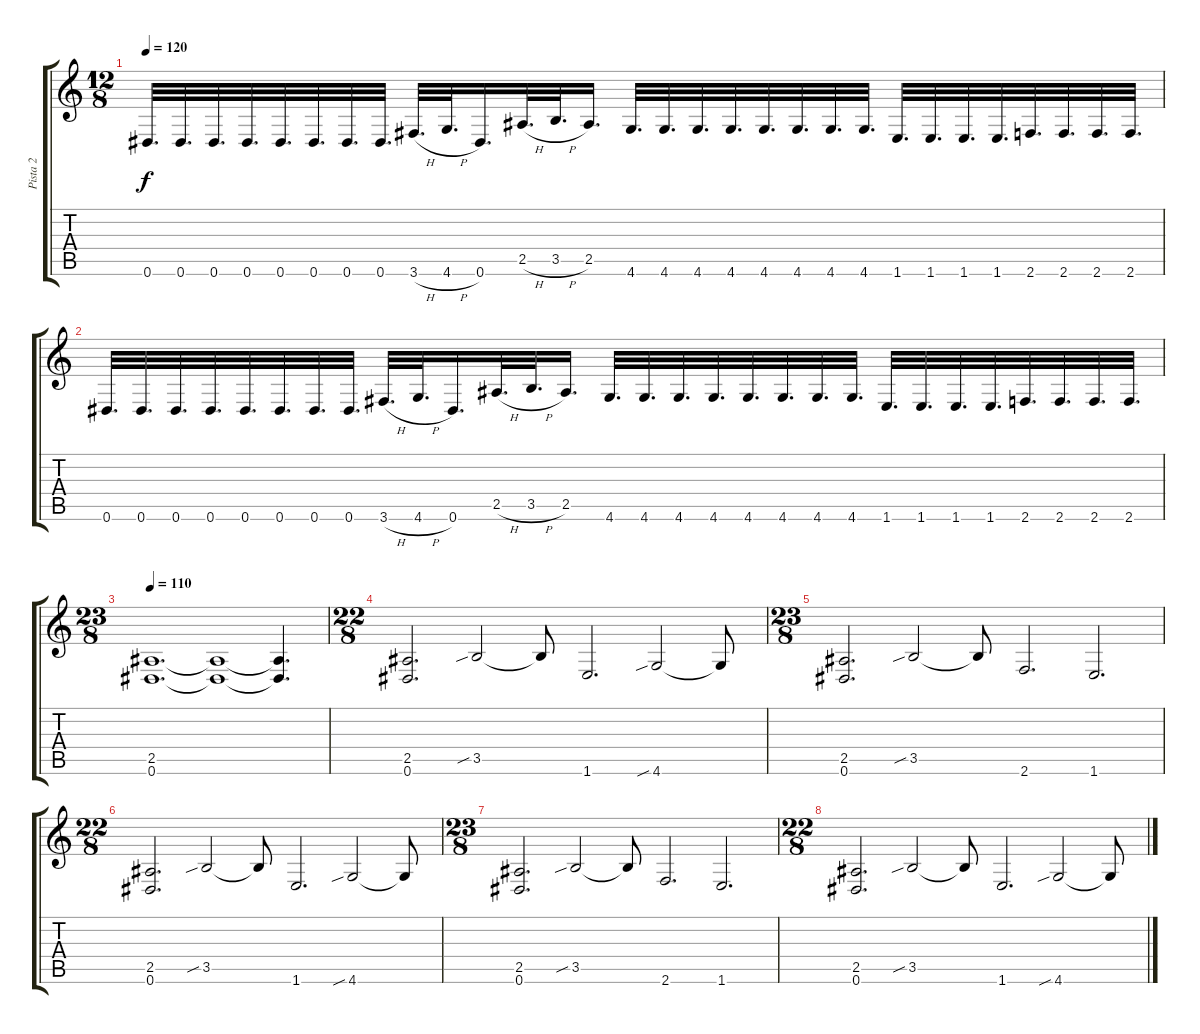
\track ("Pista 2" "Pista 2") {instrument distortionguitar}
\staff {score tabs}
\tuning (Eb4 Bb3 Gb3 Db3 Ab2 Eb2) {hide}
\ts (12 8)
\tempo 120
\clef g2
\ks c
0.6.32{d dy f} 0.6.32{d} 0.6.32{d} 0.6.32{d} 0.6.32{d} 0.6.32{d} 0.6.32{d} 0.6.32{d} 3.6{h}.32{d} 4.6{h}.32{d} 0.6.16{d} 2.5{h}.32{d} 3.5{h}.32{d} 2.5.16{d} 4.6.32{d} 4.6.32{d} 4.6.32{d} 4.6.32{d} 4.6.32{d} 4.6.32{d} 4.6.32{d} 4.6.32{d} 1.6.32{d} 1.6.32{d} 1.6.32{d} 1.6.32{d} 2.6.32{d} 2.6.32{d} 2.6.32{d} 2.6.32{d} |
0.6.32{d} 0.6.32{d} 0.6.32{d} 0.6.32{d} 0.6.32{d} 0.6.32{d} 0.6.32{d} 0.6.32{d} 3.6{h}.32{d} 4.6{h}.32{d} 0.6.16{d} 2.5{h}.32{d} 3.5{h}.32{d} 2.5.16{d} 4.6.32{d} 4.6.32{d} 4.6.32{d} 4.6.32{d} 4.6.32{d} 4.6.32{d} 4.6.32{d} 4.6.32{d} 1.6.32{d} 1.6.32{d} 1.6.32{d} 1.6.32{d} 2.6.32{d} 2.6.32{d} 2.6.32{d} 2.6.32{d} |
\ts (23 8)
\tempo 110
(2.5 0.6).1{d} (2.5{t} 0.6{t}).1 (2.5{t} 0.6{t}).4{d} |
\ts (22 8)
(2.5 0.6).2{d} 3.5{sib}.2 3.5{t}.8 1.6.2{d} 4.6{sib}.2 4.6{t}.8 |
\ts (23 8)
(2.5 0.6).2{d} 3.5{sib}.2 3.5{t}.8 2.6.2{d} 1.6.2{d} |
\ts (22 8)
(2.5 0.6).2{d} 3.5{sib}.2 3.5{t}.8 1.6.2{d} 4.6{sib}.2 4.6{t}.8 |
\ts (23 8)
(2.5 0.6).2{d} 3.5{sib}.2 3.5{t}.8 2.6.2{d} 1.6.2{d} |
\ts (22 8)
(2.5 0.6).2{d} 3.5{sib}.2 3.5{t}.8 1.6.2{d} 4.6{sib}.2 4.6{t}.8
